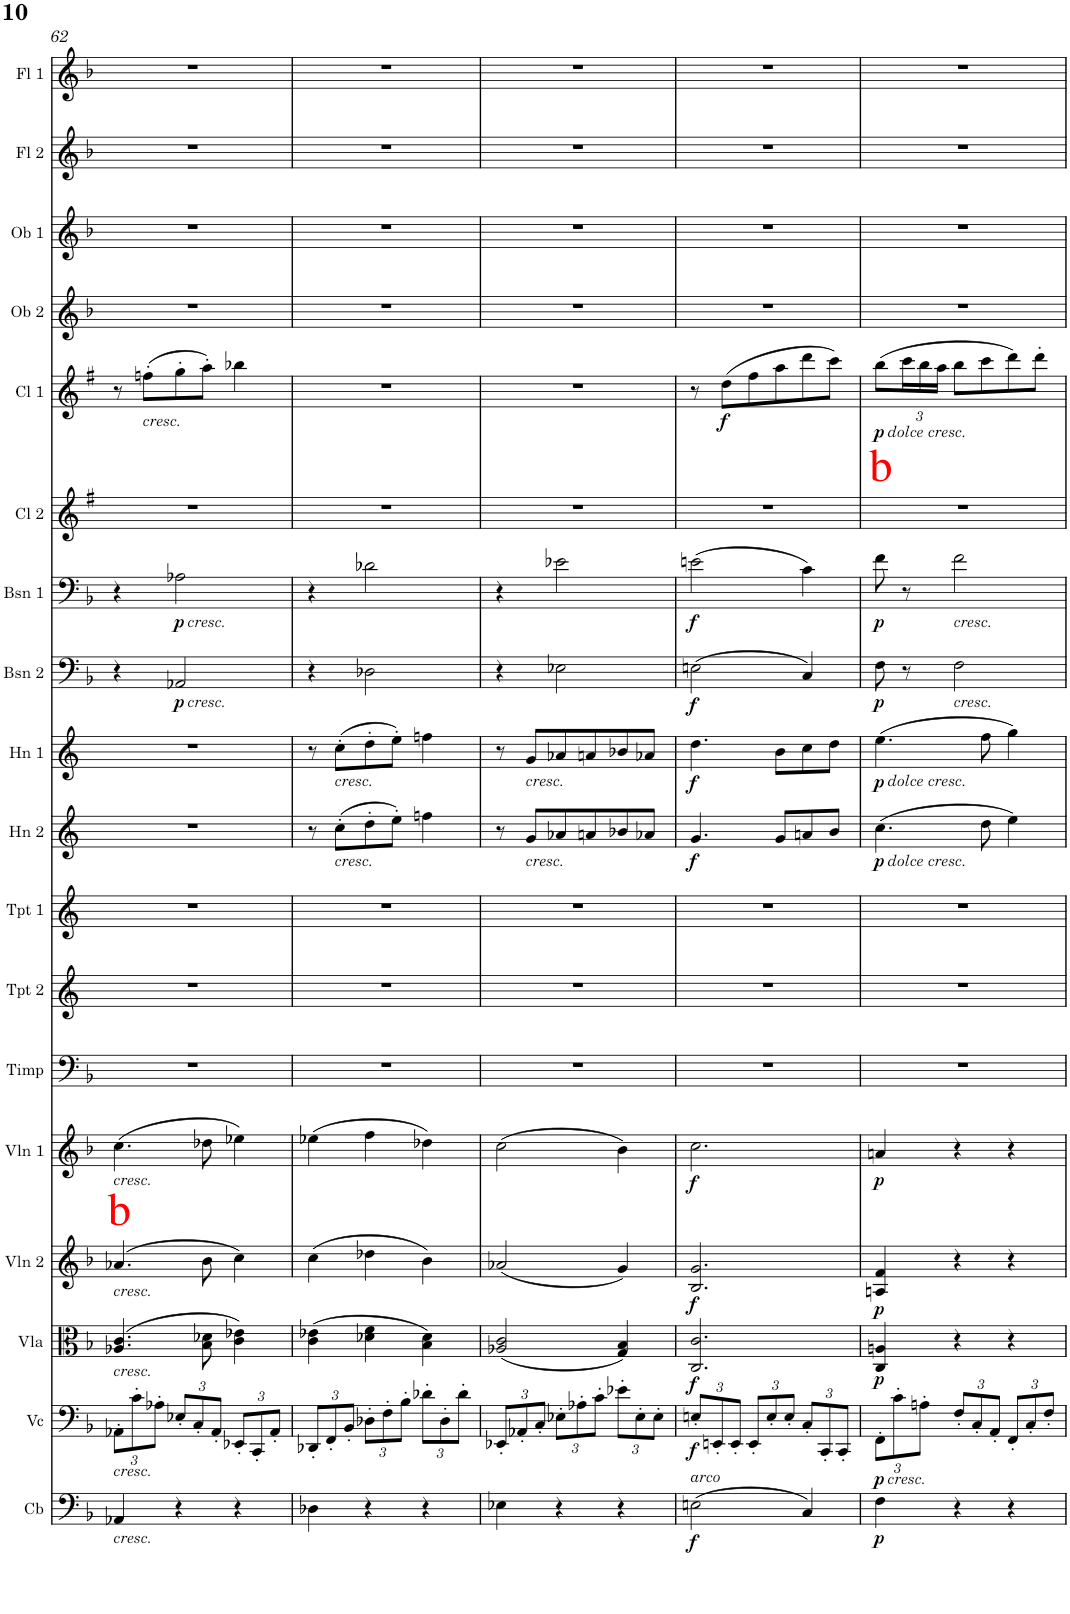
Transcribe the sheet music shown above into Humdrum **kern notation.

**kern	**dynam	**kern	**dynam	**kern	**dynam	**kern	**dynam	**kern	**text	**dynam	**kern	**kern	**kern	**kern	**dynam	**kern	**dynam	**kern	**dynam	**kern	**dynam	**kern	**kern	**text	**dynam	**kern	**kern	**kern	**kern
*part18	*part18	*part17	*part17	*part16	*part16	*part15	*part15	*part14	*part14	*part14	*part13	*part12	*part11	*part10	*part10	*part9	*part9	*part8	*part8	*part7	*part7	*part6	*part5	*part5	*part5	*part4	*part3	*part2	*part1
*staff18	*staff18	*staff17	*staff17	*staff16	*staff16	*staff15	*staff15	*staff14	*staff14	*staff14	*staff13	*staff12	*staff11	*staff10	*staff10	*staff9	*staff9	*staff8	*staff8	*staff7	*staff7	*staff6	*staff5	*staff5	*staff5	*staff4	*staff3	*staff2	*staff1
*I"Contrabass	*	*I"Violoncello	*	*I"Viola	*	*I"Violin 2	*	*I"Violin 1	*	*	*I"Timpani	*I"F Trumpet 2	*I"F Trumpet 1	*I"F Horn 2	*	*I"F Horn 1	*	*I"Bassoon 2	*	*I"Bassoon 1	*	*I"Bb Clarinet 2	*I"Bb Clarinet 1	*	*	*I"Oboe 2	*I"Oboe 1	*I"Flute 2	*I"Flute 1
*I'Cb	*	*I'Vc	*	*I'Vla	*	*I'Vln 2	*	*I'Vln 1	*	*	*I'Timp	*I'Tpt 2	*I'Tpt 1	*I'Hn 2	*	*I'Hn 1	*	*I'Bsn 2	*	*I'Bsn 1	*	*I'Cl 2	*I'Cl 1	*	*	*I'Ob 2	*I'Ob 1	*I'Fl 2	*I'Fl 1
!!LO:PB:g=z
*clefF4	*	*clefF4	*	*clefC3	*	*clefG2	*	*clefG2	*	*	*clefF4	*clefG2	*clefG2	*clefG2	*	*clefG2	*	*clefF4	*	*clefF4	*	*clefG2	*clefG2	*	*	*clefG2	*clefG2	*clefG2	*clefG2
*Trd7c12	*	*	*	*	*	*	*	*	*	*	*	*Trd-3c-5	*Trd-3c-5	*Trd4c7	*	*Trd4c7	*	*	*	*	*	*Trd1c2	*Trd1c2	*	*	*	*	*	*
*k[b-]	*	*k[b-]	*	*k[b-]	*	*k[b-]	*	*k[b-]	*	*	*k[b-]	*k[]	*k[]	*k[]	*	*k[]	*	*k[b-]	*	*k[b-]	*	*k[f#]	*k[f#]	*	*	*k[b-]	*k[b-]	*k[b-]	*k[b-]
*M3/4	*	*M3/4	*	*M3/4	*	*M3/4	*	*M3/4	*	*	*M3/4	*M3/4	*M3/4	*M3/4	*	*M3/4	*	*M3/4	*	*M3/4	*	*M3/4	*M3/4	*	*	*M3/4	*M3/4	*M3/4	*M3/4
*	*	*Xbrackettup	*	*	*	*	*	*	*	*	*	*	*	*	*	*	*	*	*	*	*	*	*	*	*	*	*	*	*
=62	=62	=62	=62	=62	=62	=62	=62	=62	=62	=62	=62	=62	=62	=62	=62	=62	=62	=62	=62	=62	=62	=62	=62	=62	=62	=62	=62	=62	=62
!	!	!	!	!	!	!	!	!LO:TX:b:i:t=cresc.	!	!	!	!	!	!	!	!	!	!	!	!	!	!	!	!	!	!	!	!	!
!	!	!	!	!	!	!LO:TX:b:i:t=cresc.	!	!	!	!	!	!	!	!	!	!	!	!	!	!	!	!	!	!	!	!	!	!	!
!	!	!	!	!LO:TX:b:i:t=cresc.	!	!	!	!	!	!	!	!	!	!	!	!	!	!	!	!	!	!	!	!	!	!	!	!	!
!	!	!LO:TX:b:i:t=cresc.	!	!	!	!	!	!	!	!	!	!	!	!	!	!	!	!	!	!	!	!	!	!	!	!	!	!	!
!LO:TX:b:i:t=cresc.	!	!	!	!	!	!	!	!	!	!	!	!	!	!	!	!	!	!	!	!	!	!	!	!	!	!	!	!	!
!	!	!	!	!	!	!	!	!	!LO:LY:b:color=#FF0000	!	!	!	!	!	!	!	!	!	!	!	!	!	!	!	!	!	!	!	!
4AA-X/	.	12AA-X'\L	.	(4.A-X/ 4.c/	.	(4.a-X/	.	(4.cc\	b	.	2.r	2.r	2.r	2.r	.	2.r	.	4r	.	4r	.	2.r	8r	.	.	2.r	2.r	2.r	2.r
.	.	12c'\	.	.	.	.	.	.	.	.	.	.	.	.	.	.	.	.	.	.	.	.	.	.	.	.	.	.	.
!	!	!	!	!	!	!	!	!	!	!	!	!	!	!	!	!	!	!	!	!	!	!	!LO:TX:b:i:t=cresc.	!	!	!	!	!	!
.	.	.	.	.	.	.	.	.	.	.	.	.	.	.	.	.	.	.	.	.	.	.	(8ffn'\L	.	.	.	.	.	.
.	.	12A-X'\J	.	.	.	.	.	.	.	.	.	.	.	.	.	.	.	.	.	.	.	.	.	.	.	.	.	.	.
!	!	!	!	!	!	!	!	!	!	!	!	!	!	!	!	!	!	!	!	!LO:TX:b:i:t=cresc.	!	!	!	!	!	!	!	!	!
!	!	!	!	!	!	!	!	!	!	!	!	!	!	!	!	!	!	!LO:TX:b:i:t=cresc.	!	!	!	!	!	!	!	!	!	!	!
!	!	!	!	!	!	!	!	!	!	!	!	!	!	!	!	!	!	!	!LO:DY:b	!	!LO:DY:b	!	!	!	!	!	!	!	!
4r	.	12E-X'/L	.	.	.	.	.	.	.	.	.	.	.	.	.	.	.	2AA-X/	p	2A-X\	p	.	8gg'\	.	.	.	.	.	.
.	.	12C'/	.	.	.	.	.	.	.	.	.	.	.	.	.	.	.	.	.	.	.	.	.	.	.	.	.	.	.
.	.	.	.	8B-\ 8d-X\	.	8b-\	.	8dd-X\	.	.	.	.	.	.	.	.	.	.	.	.	.	.	8aa'\J)	.	.	.	.	.	.
.	.	12AA-'/J	.	.	.	.	.	.	.	.	.	.	.	.	.	.	.	.	.	.	.	.	.	.	.	.	.	.	.
4r	.	12EE-X'/L	.	4c\ 4e-X\)	.	4cc\)	.	4ee-X\)	.	.	.	.	.	.	.	.	.	.	.	.	.	.	4bb-X\	.	.	.	.	.	.
.	.	12CC'/	.	.	.	.	.	.	.	.	.	.	.	.	.	.	.	.	.	.	.	.	.	.	.	.	.	.	.
.	.	12AA-'/J	.	.	.	.	.	.	.	.	.	.	.	.	.	.	.	.	.	.	.	.	.	.	.	.	.	.	.
=63	=63	=63	=63	=63	=63	=63	=63	=63	=63	=63	=63	=63	=63	=63	=63	=63	=63	=63	=63	=63	=63	=63	=63	=63	=63	=63	=63	=63	=63
4D-X\	.	12DD-X'/L	.	(4c\ 4e-X\	.	(4cc\	.	(4ee-X\	.	.	2.r	2.r	2.r	8r	.	8r	.	4r	.	4r	.	2.r	2.r	.	.	2.r	2.r	2.r	2.r
.	.	12FF'/	.	.	.	.	.	.	.	.	.	.	.	.	.	.	.	.	.	.	.	.	.	.	.	.	.	.	.
!	!	!	!	!	!	!	!	!	!	!	!	!	!	!	!	!LO:TX:b:i:t=cresc.	!	!	!	!	!	!	!	!	!	!	!	!	!
!	!	!	!	!	!	!	!	!	!	!	!	!	!	!LO:TX:b:i:t=cresc.	!	!	!	!	!	!	!	!	!	!	!	!	!	!	!
.	.	.	.	.	.	.	.	.	.	.	.	.	.	(8cc'\L	.	(8cc'\L	.	.	.	.	.	.	.	.	.	.	.	.	.
.	.	12BB-'/J	.	.	.	.	.	.	.	.	.	.	.	.	.	.	.	.	.	.	.	.	.	.	.	.	.	.	.
4r	.	12D-X'\L	.	4d-X\ 4f\	.	4dd-X\	.	4ff\	.	.	.	.	.	8dd'\	.	8dd'\	.	2D-X\	.	2d-X\	.	.	.	.	.	.	.	.	.
.	.	12F'\	.	.	.	.	.	.	.	.	.	.	.	.	.	.	.	.	.	.	.	.	.	.	.	.	.	.	.
.	.	.	.	.	.	.	.	.	.	.	.	.	.	8ee'\J)	.	8ee'\J)	.	.	.	.	.	.	.	.	.	.	.	.	.
.	.	12B-'\J	.	.	.	.	.	.	.	.	.	.	.	.	.	.	.	.	.	.	.	.	.	.	.	.	.	.	.
4r	.	12d-X'\L	.	4B-\ 4d-\)	.	4b-\)	.	4dd-X\)	.	.	.	.	.	4ffn\	.	4ffn\	.	.	.	.	.	.	.	.	.	.	.	.	.
.	.	12D-'\	.	.	.	.	.	.	.	.	.	.	.	.	.	.	.	.	.	.	.	.	.	.	.	.	.	.	.
.	.	12d-'\J	.	.	.	.	.	.	.	.	.	.	.	.	.	.	.	.	.	.	.	.	.	.	.	.	.	.	.
=64	=64	=64	=64	=64	=64	=64	=64	=64	=64	=64	=64	=64	=64	=64	=64	=64	=64	=64	=64	=64	=64	=64	=64	=64	=64	=64	=64	=64	=64
4E-X\	.	12EE-X'/L	.	(2A-X/ 2c/	.	(2a-X/	.	(2cc\	.	.	2.r	2.r	2.r	8r	.	8r	.	4r	.	4r	.	2.r	2.r	.	.	2.r	2.r	2.r	2.r
.	.	12AA-X'/	.	.	.	.	.	.	.	.	.	.	.	.	.	.	.	.	.	.	.	.	.	.	.	.	.	.	.
!	!	!	!	!	!	!	!	!	!	!	!	!	!	!	!	!LO:TX:b:i:t=cresc.	!	!	!	!	!	!	!	!	!	!	!	!	!
!	!	!	!	!	!	!	!	!	!	!	!	!	!	!LO:TX:b:i:t=cresc.	!	!	!	!	!	!	!	!	!	!	!	!	!	!	!
.	.	.	.	.	.	.	.	.	.	.	.	.	.	8g/L	.	8g/L	.	.	.	.	.	.	.	.	.	.	.	.	.
.	.	12C'/J	.	.	.	.	.	.	.	.	.	.	.	.	.	.	.	.	.	.	.	.	.	.	.	.	.	.	.
4r	.	12E-X'\L	.	.	.	.	.	.	.	.	.	.	.	8a-X/	.	8a-X/	.	2E-X\	.	2e-X\	.	.	.	.	.	.	.	.	.
.	.	12A-X'\	.	.	.	.	.	.	.	.	.	.	.	.	.	.	.	.	.	.	.	.	.	.	.	.	.	.	.
.	.	.	.	.	.	.	.	.	.	.	.	.	.	8an/	.	8an/	.	.	.	.	.	.	.	.	.	.	.	.	.
.	.	12c'\J	.	.	.	.	.	.	.	.	.	.	.	.	.	.	.	.	.	.	.	.	.	.	.	.	.	.	.
4r	.	12e-X'\L	.	4G/ 4B-/)	.	4g/)	.	4b-\)	.	.	.	.	.	8b-X/	.	8b-X/	.	.	.	.	.	.	.	.	.	.	.	.	.
.	.	12E-'\	.	.	.	.	.	.	.	.	.	.	.	.	.	.	.	.	.	.	.	.	.	.	.	.	.	.	.
.	.	.	.	.	.	.	.	.	.	.	.	.	.	8a-X/J	.	8a-X/J	.	.	.	.	.	.	.	.	.	.	.	.	.
.	.	12E-'\J	.	.	.	.	.	.	.	.	.	.	.	.	.	.	.	.	.	.	.	.	.	.	.	.	.	.	.
=65	=65	=65	=65	=65	=65	=65	=65	=65	=65	=65	=65	=65	=65	=65	=65	=65	=65	=65	=65	=65	=65	=65	=65	=65	=65	=65	=65	=65	=65
!LO:TX:a:i:t=arco	!	!	!	!	!	!	!	!	!	!	!	!	!	!	!	!	!	!	!	!	!	!	!	!	!	!	!	!	!
!	!LO:DY:b	!	!LO:DY:b	!	!LO:DY:b	!	!LO:DY:b	!	!	!LO:DY:b	!	!	!	!	!LO:DY:b	!	!LO:DY:b	!	!LO:DY:b	!	!LO:DY:b	!	!	!	!	!	!	!	!
(2En\	f	12En'/L	f	2.C/ 2.c/	f	2.B-/ 2.g/	f	2.cc\	.	f	2.r	2.r	2.r	4.g/	f	4.dd\	f	(2En\	f	(2en\	f	2.r	8r	.	.	2.r	2.r	2.r	2.r
.	.	12EEn'/	.	.	.	.	.	.	.	.	.	.	.	.	.	.	.	.	.	.	.	.	.	.	.	.	.	.	.
!	!	!	!	!	!	!	!	!	!	!	!	!	!	!	!	!	!	!	!	!	!	!	!	!	!LO:DY:b	!	!	!	!
.	.	.	.	.	.	.	.	.	.	.	.	.	.	.	.	.	.	.	.	.	.	.	(8dd\L	.	f	.	.	.	.
.	.	12EE'/J	.	.	.	.	.	.	.	.	.	.	.	.	.	.	.	.	.	.	.	.	.	.	.	.	.	.	.
.	.	12EE'/L	.	.	.	.	.	.	.	.	.	.	.	.	.	.	.	.	.	.	.	.	8ff#\	.	.	.	.	.	.
.	.	12E'/	.	.	.	.	.	.	.	.	.	.	.	.	.	.	.	.	.	.	.	.	.	.	.	.	.	.	.
.	.	.	.	.	.	.	.	.	.	.	.	.	.	8g/L	.	8b\L	.	.	.	.	.	.	8aa\	.	.	.	.	.	.
.	.	12E'/J	.	.	.	.	.	.	.	.	.	.	.	.	.	.	.	.	.	.	.	.	.	.	.	.	.	.	.
4C/)	.	12C'/L	.	.	.	.	.	.	.	.	.	.	.	8an/	.	8cc\	.	4C/)	.	4c\)	.	.	8ddd\	.	.	.	.	.	.
.	.	12CC'/	.	.	.	.	.	.	.	.	.	.	.	.	.	.	.	.	.	.	.	.	.	.	.	.	.	.	.
.	.	.	.	.	.	.	.	.	.	.	.	.	.	8b/J	.	8dd\J	.	.	.	.	.	.	8ccc\J)	.	.	.	.	.	.
.	.	12CC'/J	.	.	.	.	.	.	.	.	.	.	.	.	.	.	.	.	.	.	.	.	.	.	.	.	.	.	.
=66	=66	=66	=66	=66	=66	=66	=66	=66	=66	=66	=66	=66	=66	=66	=66	=66	=66	=66	=66	=66	=66	=66	=66	=66	=66	=66	=66	=66	=66
!	!	!	!	!	!	!	!	!	!	!	!	!	!	!	!	!	!	!	!	!	!	!	!LO:TX:b:i:t=dolce cresc.	!	!	!	!	!	!
!	!	!	!	!	!	!	!	!	!	!	!	!	!	!	!	!LO:TX:b:i:t=dolce cresc.	!	!	!	!	!	!	!	!	!	!	!	!	!
!	!	!	!	!	!	!	!	!	!	!	!	!	!	!LO:TX:b:i:t=dolce cresc.	!	!	!	!	!	!	!	!	!	!	!	!	!	!	!
!	!	!LO:TX:b:i:t=cresc.	!	!	!	!	!	!	!	!	!	!	!	!	!	!	!	!	!	!	!	!	!	!	!	!	!	!	!
!	!LO:DY:b	!	!LO:DY:b	!	!LO:DY:b	!	!LO:DY:b	!	!	!LO:DY:b	!	!	!	!	!LO:DY:b	!	!LO:DY:b	!	!LO:DY:b	!	!LO:DY:b	!	!	!LO:LY:b:color=#FF0000	!LO:DY:b	!	!	!	!
4F\	p	12FF'\L	p	4C/ 4An/	p	4An/ 4f/	p	4an/	.	p	2.r	2.r	2.r	(4.cc\	p	(4.ee\	p	8F\	p	8f\	p	2.r	(8bb\L	b	p	2.r	2.r	2.r	2.r
.	.	12c'\	.	.	.	.	.	.	.	.	.	.	.	.	.	.	.	.	.	.	.	.	.	.	.	.	.	.	.
*	*	*	*	*	*	*	*	*	*	*	*	*	*	*	*	*	*	*	*	*	*	*	*Xbrackettup	*	*	*	*	*	*
.	.	.	.	.	.	.	.	.	.	.	.	.	.	.	.	.	.	8r	.	8r	.	.	24ccc\L	.	.	.	.	.	.
.	.	12An'\J	.	.	.	.	.	.	.	.	.	.	.	.	.	.	.	.	.	.	.	.	24bb\	.	.	.	.	.	.
.	.	.	.	.	.	.	.	.	.	.	.	.	.	.	.	.	.	.	.	.	.	.	24aa\JJ	.	.	.	.	.	.
!	!	!	!	!	!	!	!	!	!	!	!	!	!	!	!	!	!	!	!	!LO:TX:b:i:t=cresc.	!	!	!	!	!	!	!	!	!
!	!	!	!	!	!	!	!	!	!	!	!	!	!	!	!	!	!	!LO:TX:b:i:t=cresc.	!	!	!	!	!	!	!	!	!	!	!
4r	.	12F'/L	.	4r	.	4r	.	4r	.	.	.	.	.	.	.	.	.	2F\	.	2f\	.	.	8bb\L	.	.	.	.	.	.
.	.	12C'/	.	.	.	.	.	.	.	.	.	.	.	.	.	.	.	.	.	.	.	.	.	.	.	.	.	.	.
.	.	.	.	.	.	.	.	.	.	.	.	.	.	8dd\	.	8ff\	.	.	.	.	.	.	8ccc\	.	.	.	.	.	.
.	.	12AA'/J	.	.	.	.	.	.	.	.	.	.	.	.	.	.	.	.	.	.	.	.	.	.	.	.	.	.	.
4r	.	12FF'/L	.	4r	.	4r	.	4r	.	.	.	.	.	4ee\)	.	4gg\)	.	.	.	.	.	.	8ddd\)	.	.	.	.	.	.
.	.	12C'/	.	.	.	.	.	.	.	.	.	.	.	.	.	.	.	.	.	.	.	.	.	.	.	.	.	.	.
.	.	.	.	.	.	.	.	.	.	.	.	.	.	.	.	.	.	.	.	.	.	.	8ddd'\J	.	.	.	.	.	.
.	.	12F'/J	.	.	.	.	.	.	.	.	.	.	.	.	.	.	.	.	.	.	.	.	.	.	.	.	.	.	.
=	=	=	=	=	=	=	=	=	=	=	=	=	=	=	=	=	=	=	=	=	=	=	=	=	=	=	=	=	=
*-	*-	*-	*-	*-	*-	*-	*-	*-	*-	*-	*-	*-	*-	*-	*-	*-	*-	*-	*-	*-	*-	*-	*-	*-	*-	*-	*-	*-	*-
